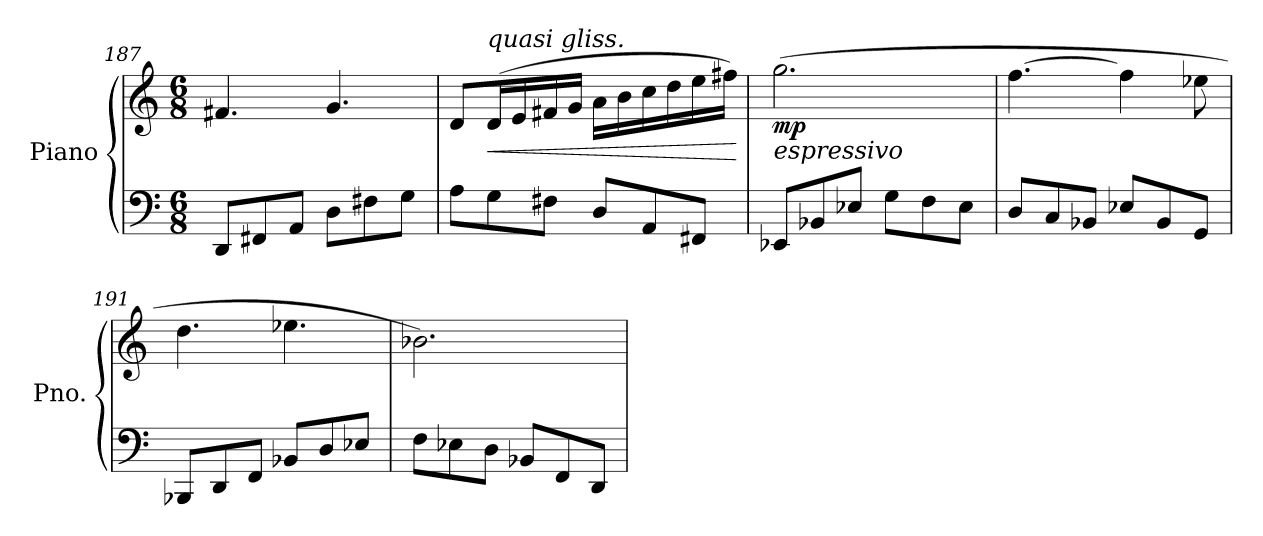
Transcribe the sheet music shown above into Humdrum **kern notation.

**kern	**kern	**dynam
*part1	*part1	*part1
*staff2	*staff1	*staff1/2
*I"Piano	*	*
*I'Pno.	*	*
*clefF4	*clefG2	*
*k[]	*k[]	*
*M6/8	*M6/8	*
=187	=187	=187
8DD/L	4.f#X/	.
8FF#X/	.	.
8AA/J	.	.
8D\L	4.g/	.
8F#X\	.	.
8G\J	.	.
!!LO:LB:g=z
=188	=188	=188
8A\L	8d/L	.
!	!LO:TX:a:i:t=quasi gliss.	!
!	!	!LO:HP:b
8G\	(>16d/L	<
.	16e/	.
8F#X\J	16f#X/	.
.	16g/JJ	.
8D/L	16a\LL	.
.	16b\	.
8AA/	16cc\	.
.	16dd\	.
8FF#X/J	16ee\	.
.	16ff#X\JJ)	.
.	.	[
=189	=189	=189
!	!LO:TX:b:i:t=espressivo	!
!	!	!LO:DY:b
8EE-X/L	(>2.gg\	mp
8BB-X/	.	.
8E-X/J	.	.
8G\L	.	.
8F\	.	.
8E-\J	.	.
=190	=190	=190
8D/L	[4.ff\	.
8C/	.	.
8BB-X/J	.	.
8E-X/L	4ff\]	.
8BB-/	.	.
8GG/J	8ee-X\	.
=191	=191	=191
8BBB-X/L	4.dd\	.
8DD/	.	.
8FF/J	.	.
8BB-X/L	4.ee-X\	.
8D/	.	.
8E-X/J	.	.
=192	=192	=192
8F\L	2.b-X\)	.
8E-X\	.	.
8D\J	.	.
8BB-X/L	.	.
8FF/	.	.
8DD/J	.	.
=	=	=
*-	*-	*-
